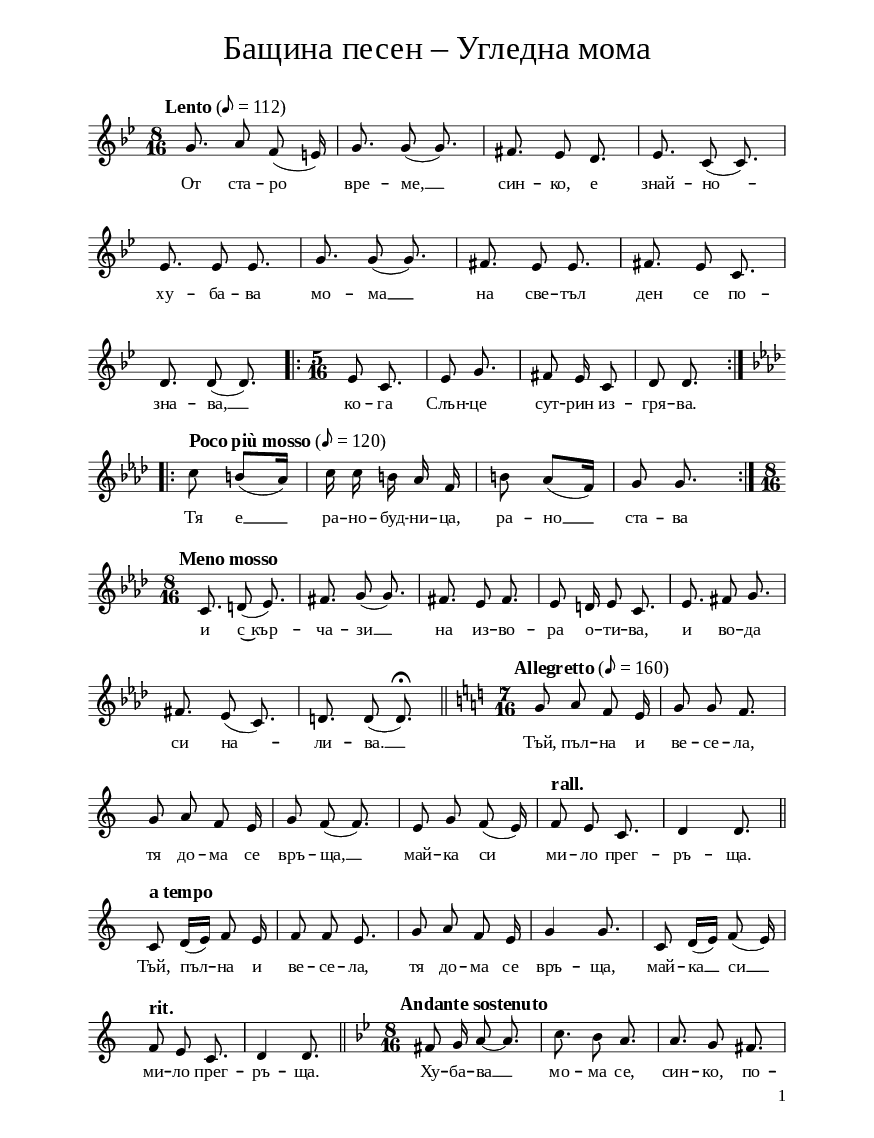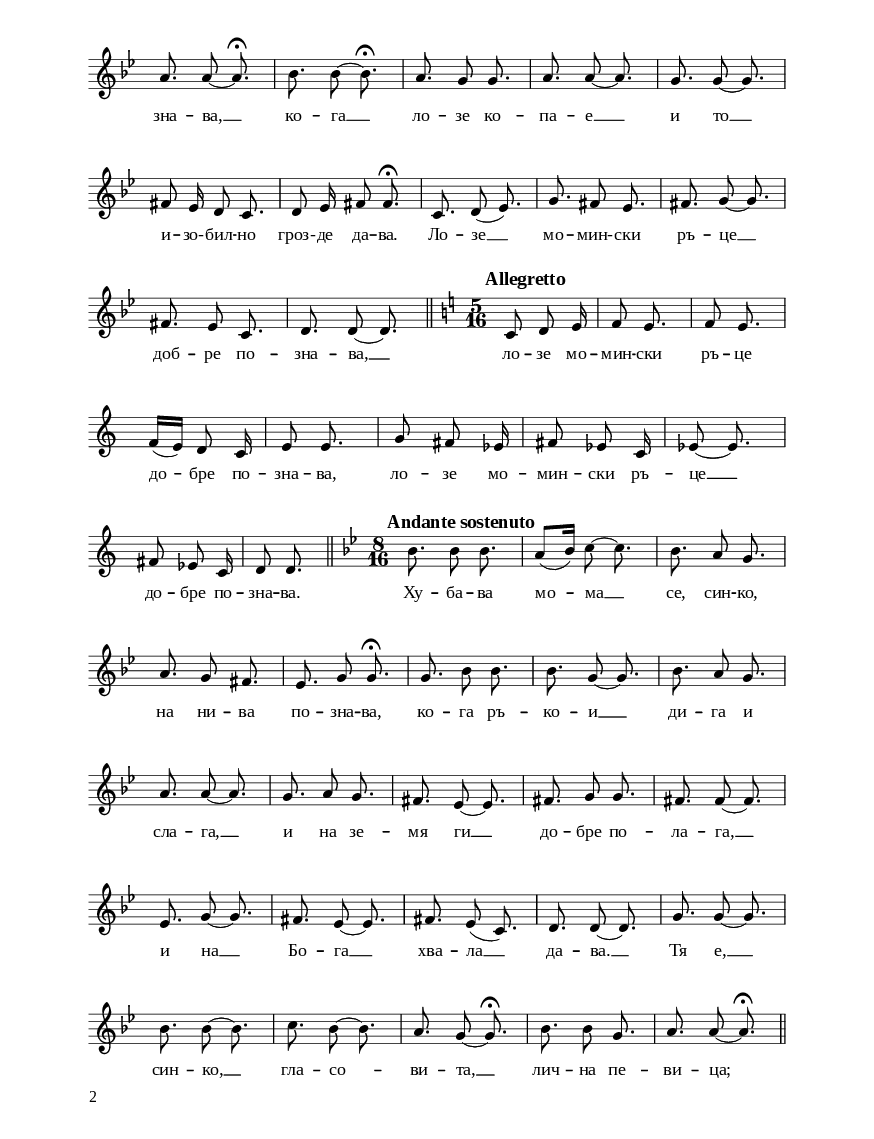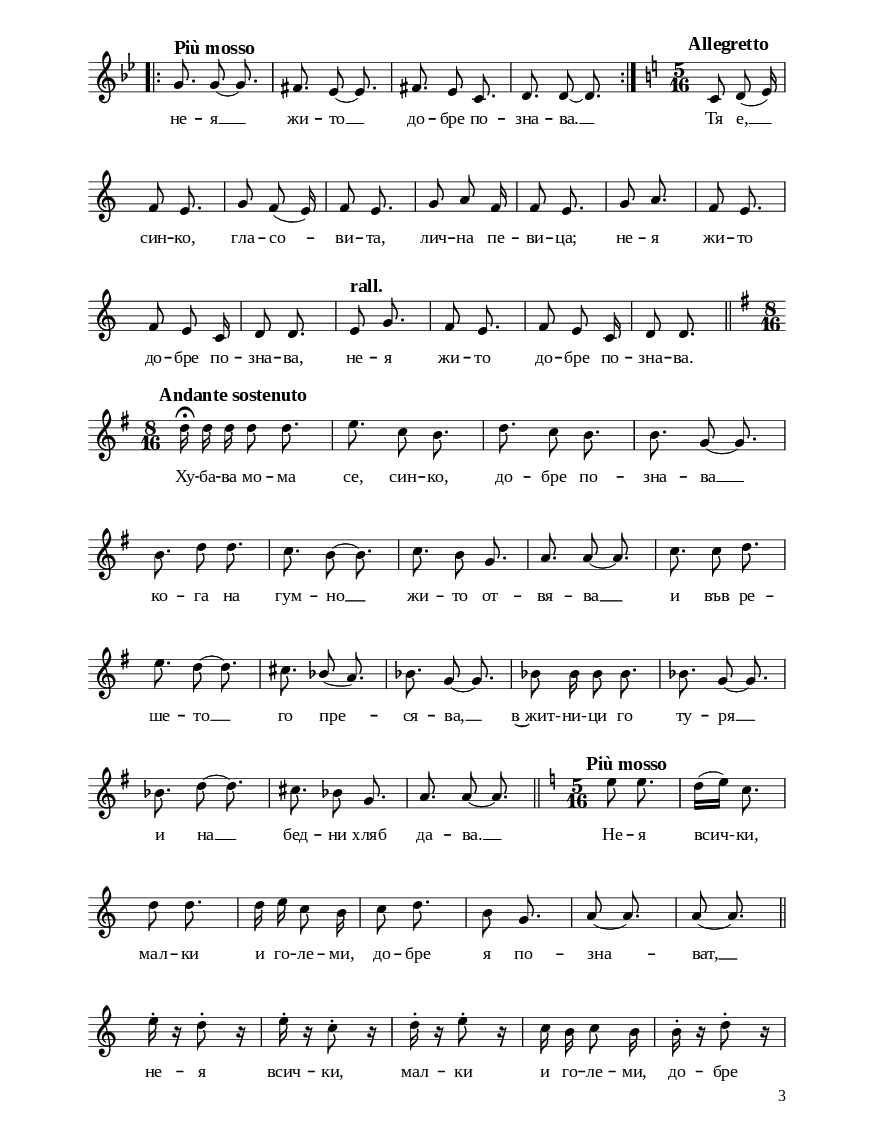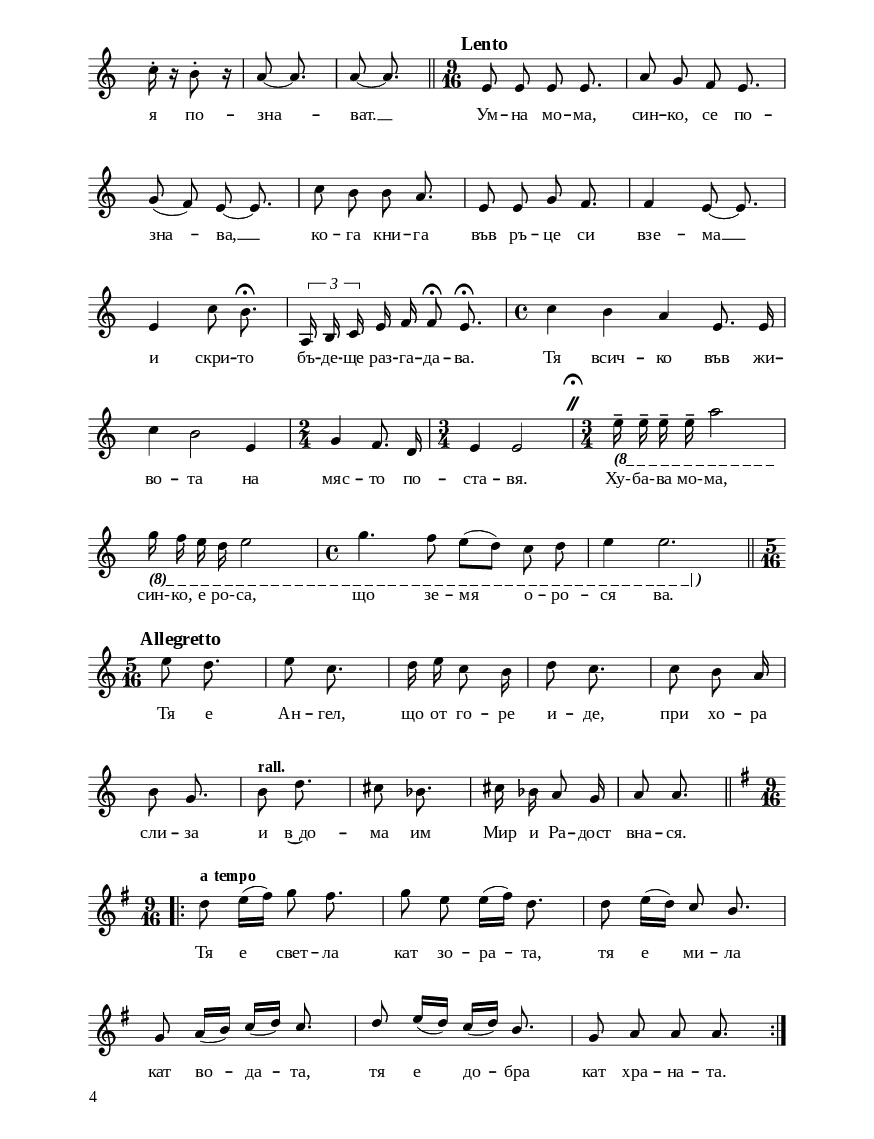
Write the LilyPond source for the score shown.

\version "2.24.2"

% include paper part and global functions
\include "include/globals.ily"

\bookpart {
  \label #'ref138
  \tocItem \markup "Бащина песен – Угледна мома"
  \paper {
    print-all-headers = ##t
    print-page-number = ##t
    print-first-page-number = ##t

    % put page numbers on the bottom
    oddHeaderMarkup = \markup ""
    evenHeaderMarkup = \markup ""
    oddFooterMarkup = \markup
    \fill-line {
      ""
      \if \should-print-page-number \fromproperty #'page:page-number-string
    }
    evenFooterMarkup = \markup
    \fill-line {
      \if \should-print-page-number \fromproperty #'page:page-number-string
      ""
    }

    left-margin = 1.5\cm
    right-margin = 1.5\cm
    top-margin = 1.6\cm
    bottom-margin = 1.2\cm
    ragged-bottom = ##t % do not spread the staves to fill the whole vertical space

    % change distance between staves
    system-system-spacing =
    #'((basic-distance . 11.5)
       (minimum-distance . 6)
       (padding . 1)
       (stretchability . 12))
  }
  \score {
    \include "include/score-layout.ily"

    \new Voice  \relative c' {
      \clef treble
      \key g \minor
      \time 8/16
      \tempoFunc "Lento" 8 "112"
      \autoBeamOff
      g'8. a8 f(e16) |
      g8. g8(g8.) |
      fis8. ees8 d8. |
      ees8. c8(c8.) | \break

      ees8. ees8 ees8. |
      g8. g8(g8.)  |
      fis8. ees8 ees8.  |
      fis8. ees8 c8.  | \break

      d8. d8(d8.)  |
      \bar ".|:" \time 5/16 ees8 c8.  |
      ees8 g8. |
      fis8 ees16 c8  |
      d8 d8. | \bar ":|.:" \break

      \tempoFunc "Poco più mosso" 8 "120"
      \key f \minor
      c'8 b8[(aes16)] |  |
      c16 c b aes f |  |
      b8 aes([f16])  |
      g8 g8. | \bar ":|."

      \time 8/16 \break
      \tempo "Meno mosso" c,8. d8(ees8.) |
      fis8. g8 (g8.) |
      fis8. ees8 fis8. |
      ees8 d16 ees8 c8. |
      ees8. fis8 g8. | \break

      fis8.ees8(c8.) |
      d8. d8(d8.\fermata) | \bar "||"
      \time 7/16
      \key c \major
      \tempoFunc "Allegretto" 8 "160"
      g8 a f e16 |
      g8 g f8. | \break

      g8 a f e16 |
      g8 f(f8.) |
      e8 g f(e16) |
      \tempo "rall." f8 e c8. |
      d4 d8. | \bar "||" \break

      \tempo "a tempo"
      c8 d16[(e)] f8 e16 |
      f8 f e8. |
      g8 a f e16 |
      g4 g8. |
      c,8 d16[(e)] f8(e16) | \break

      \tempo "rit."
      f8 e c8. |
      d4 d8. | \bar "||"
      \key g \minor
      \time 8/16
      \tempo "Andante sostenuto"
      fis8 g16 a8~ a8. |
      c8. bes8 a8. |
      a8. g8 fis8. | \break

      a8. a8~ a8.\fermata |
      bes8. bes8~ bes8.\fermata |
      a8. g8 g8. |
      a8. a8~ a8. |
      g8. g8~ g8. | \break

      fis8 ees16 d8 c8. |
      d8 ees16 fis8 fis8.\fermata |
      c8. d8(ees8.) |
      g8. fis8 ees8. |
      fis8. g8~ g8. | \break

      fis8. ees8 c8. |
      d8. d8~ d8. | \bar "||"
      \key c \major
      \time 5/16
      \tempo "Allegretto"
      c8 d e 16 |
      f8 e8. |
      f8 e8. | \break

      f16[(e)] d8 c16 |
      e8 e8.|
      g8 fis ees16 |
      fis8 ees8 c16 |
      ees8~ ees8. | \break

      fis8 ees8 c16 |
      d8 d8. | \bar "||"
      \key g \minor
      \time 8/16
      \tempo "Andante sostenuto"
      bes'8. bes8 bes8. |
      a8[(bes16)] c8~ c8. |
      bes8. a8 g8. | \break
      a8. g8 fis8. |
      ees8. g8 g8.\fermata |
      g8. bes8 bes8. |
      bes8. g8~ g8. |
      bes8. a8 g8. | \break

      a8. a8~ a8. |
      g8. a8 g8. |
      fis8. ees8~ ees8. |
      fis8. g8 g8. |
      fis8. fis8~ fis8. | \break

      ees8. g8~ g8. |
      fis8. ees8~ ees8. |
      fis8. ees8(c8.) |
      d8. d8~ d8. |
      g8. g8~ g8. | \break

      bes8. bes8~ bes8. |
      c8. bes8~ bes8. |
      a8. g8~ g8.\fermata |
      bes8. bes8 g8. |
      a8. a8~ a8.\fermata | \break

      \bar ".|:-||"  \tempo "Più mosso"
      g8. g8~ g8. |
      fis8. ees8~ ees8. |
      fis8. ees8 c8. |
      d8. d8~ d8. | \bar ":|."

      \key c \major
      \time 5/16
      \tempo "Allegretto"
      c8 d(e16) | \break

      f8 e8. |
      g8 f8(e16) |
      f8 e8. |
      g8 a f16 |
      f8 e8. |
      g8 a8. |
      f8 e8. | \break

      f8 e c16 |
      d8 d8. |
      \tempo "rall."
      e8 g8. |
      f8 e8. |
      f8 e c16 |
      d8 d8. | \bar "||"
      \time 8/16
      \key g \major
      \break

      \tempo "Andante sostenuto"
      d'16\fermata d d d8 d8. |
      e8. c8 b8. |
      d8. c8 b8. |
      b8. g8~ g8. \break

      b8. d8 d8. |
      c8. b8~ b8. |
      c8. b8 g8. |
      a8. a8~ a8. |
      c8. c8 d8. | \break

      e8. d8~ d8. |
      cis8. \stemUp bes8(a8.) \stemNeutral |
      bes8. g8~ g8. |
      bes8 bes16 bes8 bes8. |
      bes8. g8~ g8. | \break
      bes8. d8~ d8. |
      cis8. bes8 g8. |
      a8. a8~ a8. |  \bar "||"
      \key c \major
      \time 5/16
      \tempo "Più mosso" e'8 e8. |
      d16[(e)] c8. | \break
      d8 d8. |
      d16 e c8  b16 |
      c8 d8. |
      b8 g8. |
      a8~ a8. |
      a8~ a8. | \bar "||" \break

      e'16\staccato r16 d8\staccato r16 |
      e16\staccato r16 c8\staccato r16 |
      d16\staccato r16 e8\staccato r16 |
      c16 b c8 b16 |
      b16\staccato r16 d8\staccato r16 | \break

      c16\staccato r16 b8\staccato r16 |
      a8~ a8. |
      a8~ a8. |  \bar "||"
      \key a \minor
      \time 9/16
      \tempo "Lento" e8 e e e8. |
      a8 g f e8. | \break

      g8(f) e8~ e8. |
      c'8 b b a8. |
      e8 e g f8. |
      f4 e8~ e8. | \break

      e4 c'8 b8.\fermata |
      \tuplet 3/2 { a,16 b c } e f f8\fermata e8.\fermata |
      \time 4/4 c'4 b a e8. e16  \break |

      c'4 b2 e,4 |
      \time 2/4 g4 f8. d16 |
      \time 3/4 e4   e2 \mark\markup{ \column { \hspace #0 \center-align \normalsize \musicglyph #"scripts.ufermata"  \center-align \normalsize \musicglyph #"scripts.caesura.straight" }}
      |
      \bar "|"
      \time 3/4  | % 149

      e'16_\markup \bold \italic {"(8_ _ _ _ _ _ _ _ _ _ _ _ _"} --e16 --e16 --
      e16 --a2   \break | % 151
      g16_\markup \bold \italic {"(8)_ _ _ _ _ _ _ _ _ _ _ _ _ _ _ _ _ _ _ _ _ _ _ _ _ _ _ _ _ _ _ _ _ _ _ _ _ _ _ _ _ _ _ _ _| )"} f16 e16 d16
      e2 | % 152

      \time 4/4  | % 152
      g4.f8 e8 ( [d8 ] )
      c8 d8  | % 153
      e4 e2. \bar "||" \break
      \tempo "Allegretto"
      \time 5/16  | % 154
      e8 d8. | % 155
      e8 c8. | % 156
      d16 e16  c8 b16 |% 158
      d8 c8. | c8 b8 a16 | \break
      b8  g8. |
      b8 ^\markup{ \bold {rall.} }d8. | % 161
      cis8 bes8. | % 162
      cis16 bes16  a8  g16 | % 163
      a8  a8. \bar "||"

      \break \repeat volta 1 {
        | % 164
        \bar ".|:-||"  \key g \major \time 9/16 | % 164
        d8 ^\markup{ \bold {a tempo} } e16 ( [
        fis16 ) ] g8 fis8. | % 165
        g8 e8 e16 ( [ \stemDown
        fis16 ) ]d8. | % 166
        d8 e16 ( [d16 ) ] \stemUp
        c8 b8. \break | % 167
        g8 a16 ( [  b16 ) ]c16 (
        [d16 ) ]c8. | % 168
        d8 e16 ( [d16 ) ] \stemUp
        c16 ( [d16 ) ]b8. | % 169
        g8  a8  a8  a8. \bar ":|."
      }


    }

    \addlyrics {
      От ста -- ро вре -- ме, __ син -- ко, е знай -- но --
      ху -- ба -- ва мо -- ма __ на све -- тъл ден се по --
      зна -- ва, __ ко -- га Слън -- це сут -- рин из -- гря -- ва.
      Тя е __ ра -- но -- буд -- ни -- ца, ра -- но __ ста -- ва
      и с~кър -- ча -- зи __ на из -- во -- ра о -- ти -- ва, и во -- да
      си на -- ли -- ва. __ Тъй, пъл -- на и ве -- се -- ла,
      тя до -- ма се връ -- ща, __ май -- ка си ми -- ло прег -- ръ -- ща.
      Тъй, пъл -- на и ве -- се -- ла,  тя до -- ма се връ -- ща, май -- ка __ си __
      ми -- ло прег -- ръ -- ща. Ху -- ба -- ва __ мо -- ма се, син -- ко, по --
      зна -- ва, __ ко -- га __ ло -- зе ко -- па -- е __ и то __
      и -- "зо-" -- бил -- но "гроз-" -- де да -- ва. Ло -- зе __ мо -- "мин-" -- ски ръ -- це __
      доб -- ре по -- зна -- ва, __ ло -- зе мо -- мин -- ски ръ -- це
      до -- бре по -- зна -- ва, ло -- зе мо -- мин -- ски ръ -- це __
      до -- бре по -- зна -- ва. Ху -- ба -- ва мо -- ма __ се, син -- ко,
      на ни -- ва по -- зна -- ва, ко -- га ръ -- ко -- и __ ди -- га и
      сла -- га, __ и на  зе -- мя ги __ до -- бре по -- ла -- га, __
      и на __ Бо -- га __  хва -- ла __ да -- ва. __ Тя е, __
      син -- ко, __ гла -- со -- ви -- та, __  лич -- на пе -- ви -- ца;
      не -- я __ жи -- то __ до -- бре по -- зна -- ва. __ Тя е, __
      син -- ко, гла -- со -- ви -- та, лич -- на пе -- ви -- ца; не -- я жи -- то
      до -- бре по -- зна -- ва, не -- я жи -- то до -- бре по -- зна -- ва.
      Ху -- ба -- ва мо -- ма се, син -- ко, до -- бре по -- зна -- ва __
      ко -- га на гум -- но __  жи -- то от -- вя -- ва __ и във ре --
      ше -- то __ го пре -- ся -- ва, __ "в~жит-" -- "ни-" -- ци го ту -- ря __
      и на __  бед -- ни хляб да -- ва. __ Не -- я "всич-" -- ки,
      мал -- ки и го -- ле -- ми, до -- бре я по -- зна -- ват, __
      не -- я всич -- ки, мал -- ки и го -- ле -- ми, до -- бре
      я по -- зна -- ват. __ Ум -- на мо -- ма, син -- ко, се по --
      зна -- ва, __ ко -- га кни -- га във ръ -- це си взе -- ма __
      и скри -- то бъ -- де -- ще раз -- га -- да -- ва. Тя всич -- ко във жи --
      во -- та на мяс -- то по -- ста -- вя. "Ху-" -- "ба-" -- ва "мо-" -- ма,
      "син-" -- ко, е "ро-" -- са, що зе -- мя о -- ро -- ся ва.
      Тя е Ан -- гел, що от го -- ре и -- де, при хо -- ра
      сли -- за  и в~до -- ма им Мир и Ра -- дост вна -- ся.
      Тя е свет -- ла кат зо -- ра -- та, тя е ми -- ла
      кат во -- да -- та, тя е до -- бра кат хра -- на -- та.
    }

    \header {
      title = \titleFunc "Бащина песен – Угледна мома" "Baština pesen – Ugledna moma"
    }

    \midi{}

  } % score

} % bookpart
